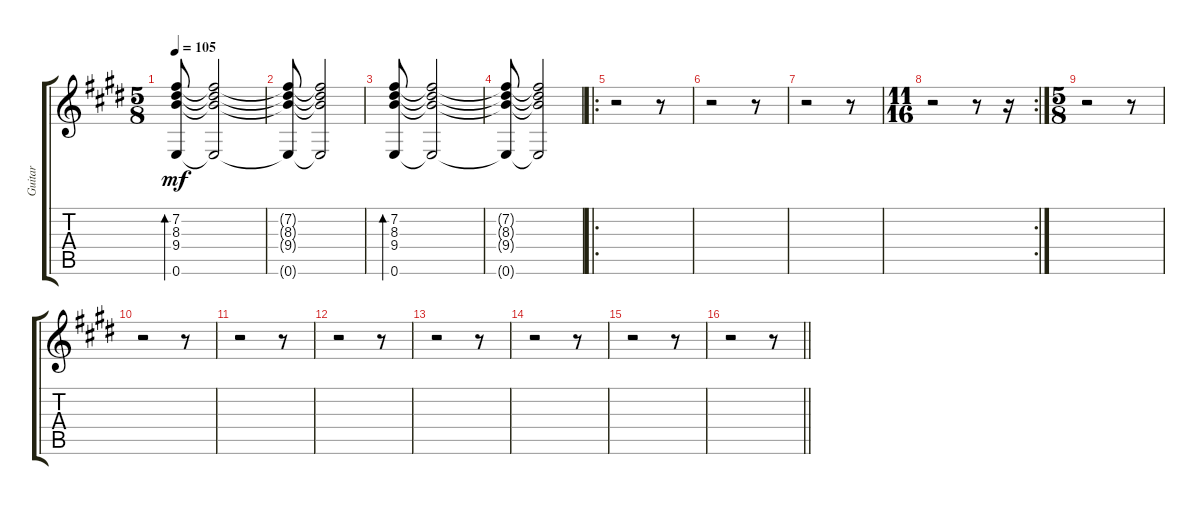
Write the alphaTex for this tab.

\track ("Guitar" "Guitar") {instrument electricguitarclean}
\staff {score tabs}
\tuning (E4 B3 G3 D3 A2 E2) {hide}
\ts (5 8)
\tempo 105
\clef g2
\ks e
(7.2 8.3 9.4 0.6).8{bd 60 dy mf} (7.2{t} 8.3{t} 9.4{t} 0.6{t}).2 |
\ks c#minor
(7.2{t} 8.3{t} 9.4{t} 0.6{t}).8 (7.2{t} 8.3{t} 9.4{t} 0.6{t}).2 |
(7.2 8.3 9.4 0.6).8{bd 60} (7.2{t} 8.3{t} 9.4{t} 0.6{t}).2 |
(7.2{t} 8.3{t} 9.4{t} 0.6{t}).8 (7.2{t} 8.3{t} 9.4{t} 0.6{t}).2 |
\ro
\ks e
r.2 r.8 |
\ks c#minor
r.2 r.8 |
r.2 r.8 |
\rc 2
\ts (11 16)
r.2 r.8 r.16 |
\ts (5 8)
\ks e
r.2 r.8 |
\ks c#minor
r.2 r.8 |
r.2 r.8 |
r.2 r.8 |
\ks e
r.2 r.8 |
\ks c#minor
r.2 r.8 |
r.2 r.8 |
\barLineRight lightlight
r.2 r.8
